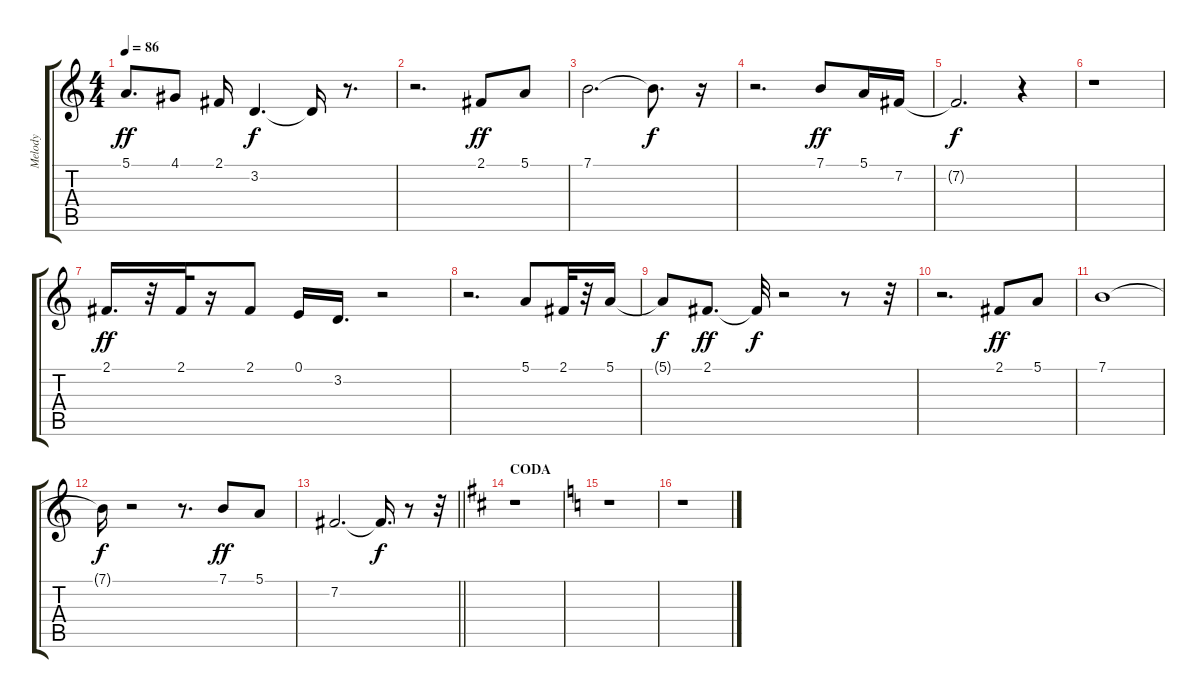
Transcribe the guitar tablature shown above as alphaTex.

\track ("Melody" "Melody") {instrument lead3calliope}
\staff {score tabs}
\tuning (E4 B3 G3 D3 A2 E2) {hide}
\ts (4 4)
\tempo 86
\clef g2
\ks c
5.1.8{d dy ff} 4.1.8 2.1.16 3.2.4{d dy f} 3.2{t}.16 r.8{d} |
r.2{d} 2.1.8{dy ff} 5.1.8 |
7.1.2{d} 7.1{t}.8{d dy f} r.16 |
r.2{d} 7.1.8{dy ff} 5.1.16 7.2.16 |
7.2{t}.2{d dy f} r.4 |
r.1 |
2.1.16{d dy ff} r.32 2.1.32 r.16 2.1.8 0.1.16 3.2.16{d} r.2 |
r.2{d} 5.1.8 2.1.32 r.32 5.1.16 |
5.1{t}.8{dy f} 2.1.8{d dy ff} 2.1{t}.32{dy f} r.2 r.8 r.32 |
r.2{d} 2.1.8{dy ff} 5.1.8 |
7.1.1 |
7.1{t}.16{dy f} r.2 r.8{d} 7.1.8{dy ff} 5.1.8 |
\barLineRight lightlight
7.2.2{d} 7.2{t}.16{d dy f} r.8 r.32 |
\section ("" "CODA")
\ks d
r.1 |
\ks c
r.1 |
r.1
